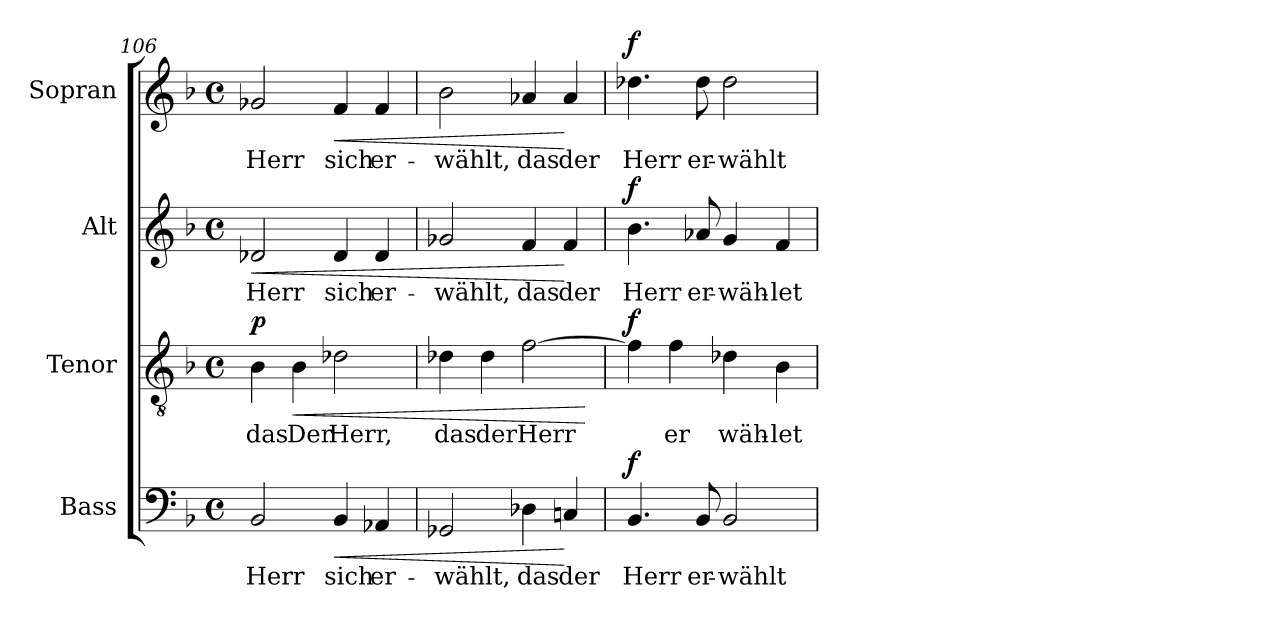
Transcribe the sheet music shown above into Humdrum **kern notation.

**kern	**text	**dynam	**kern	**text	**dynam	**kern	**text	**dynam	**kern	**text	**dynam
*part4	*part4	*part4	*part3	*part3	*part3	*part2	*part2	*part2	*part1	*part1	*part1
*staff4	*staff4	*staff4	*staff3	*staff3	*staff3	*staff2	*staff2	*staff2	*staff1	*staff1	*staff1
*I"Bass	*	*	*I"Tenor	*	*	*I"Alt	*	*	*I"Sopran	*	*
*I'B.	*	*	*I'T.	*	*	*I'A.	*	*	*I'S.	*	*
*clefF4	*	*	*clefGv2	*	*	*clefG2	*	*	*clefG2	*	*
*k[b-]	*	*	*k[b-]	*	*	*k[b-]	*	*	*k[b-]	*	*
*F:	*	*	*F:	*	*	*F:	*	*	*F:	*	*
*M4/4	*	*	*M4/4	*	*	*M4/4	*	*	*M4/4	*	*
*met(c)	*	*	*met(c)	*	*	*met(c)	*	*	*met(c)	*	*
=106	=106	=106	=106	=106	=106	=106	=106	=106	=106	=106	=106
!	!LO:LY:b	!	!	!LO:LY:b	!LO:DY:a	!	!LO:LY:b	!LO:HP:b	!	!LO:LY:b	!
2BB-/	Herr	.	4B-\	das	p	2d-X/	Herr	<	2g-X/	Herr	.
!	!	!	!	!LO:LY:b	!LO:HP:b	!	!	!	!	!	!
.	.	.	4B-\	Der	<	.	.	.	.	.	.
!	!LO:LY:b	!LO:HP:b	!	!LO:LY:b	!	!	!LO:LY:b	!	!	!LO:LY:b	!LO:HP:b
4BB-/	sich	<	2d-X\	Herr,	.	4d-/	sich	.	4f/	sich	<
!	!LO:LY:b	!	!	!	!	!	!LO:LY:b	!	!	!LO:LY:b	!
4AA-X/	er-	.	.	.	.	4d-/	er-	.	4f/	er-	.
!!LO:LB:g=z
=107	=107	=107	=107	=107	=107	=107	=107	=107	=107	=107	=107
!	!LO:LY:b	!	!	!LO:LY:b	!	!	!LO:LY:b	!	!	!LO:LY:b	!
2GG-X/	-wählt,	.	4d-X\	das	.	2g-X/	-wählt,	.	2b-\	-wählt,	.
!	!	!	!	!LO:LY:b	!	!	!	!	!	!	!
.	.	.	4d-\	der	.	.	.	.	.	.	.
!	!LO:LY:b	!	!	!LO:LY:b	!	!	!LO:LY:b	!	!	!LO:LY:b	!
4D-X\	das	.	[2f\	Herr	.	4f/	das	.	4a-X/	das	.
!	!LO:LY:b	!	!	!	!	!	!LO:LY:b	!	!	!LO:LY:b	!
4Cn/	der	[	.	.	.	4f/	der	[	4a-/	der	[
.	.	.	.	.	[	.	.	.	.	.	.
=108	=108	=108	=108	=108	=108	=108	=108	=108	=108	=108	=108
!	!LO:LY:b	!LO:DY:a	!	!	!LO:DY:a	!	!LO:LY:b	!LO:DY:a	!	!LO:LY:b	!LO:DY:a
4.BB-/	Herr	f	4f\]	.	f	4.b-\	Herr	f	4.dd-X\	Herr	f
!	!	!	!	!LO:LY:b	!	!	!	!	!	!	!
.	.	.	4f\	er	.	.	.	.	.	.	.
!	!LO:LY:b	!	!	!	!	!	!LO:LY:b	!	!	!LO:LY:b	!
8BB-/	er-	.	.	.	.	8a-X/	er-	.	8dd-\	er-	.
!	!LO:LY:b	!	!	!LO:LY:b	!	!	!LO:LY:b	!	!	!LO:LY:b	!
2BB-/	-wählt	.	4d-X\	wäh-	.	4g/	-wäh-	.	2dd-\	-wählt	.
!	!	!	!	!LO:LY:b	!	!	!LO:LY:b	!	!	!	!
.	.	.	4B-\	-let	.	4f/	-let	.	.	.	.
=	=	=	=	=	=	=	=	=	=	=	=
*-	*-	*-	*-	*-	*-	*-	*-	*-	*-	*-	*-
